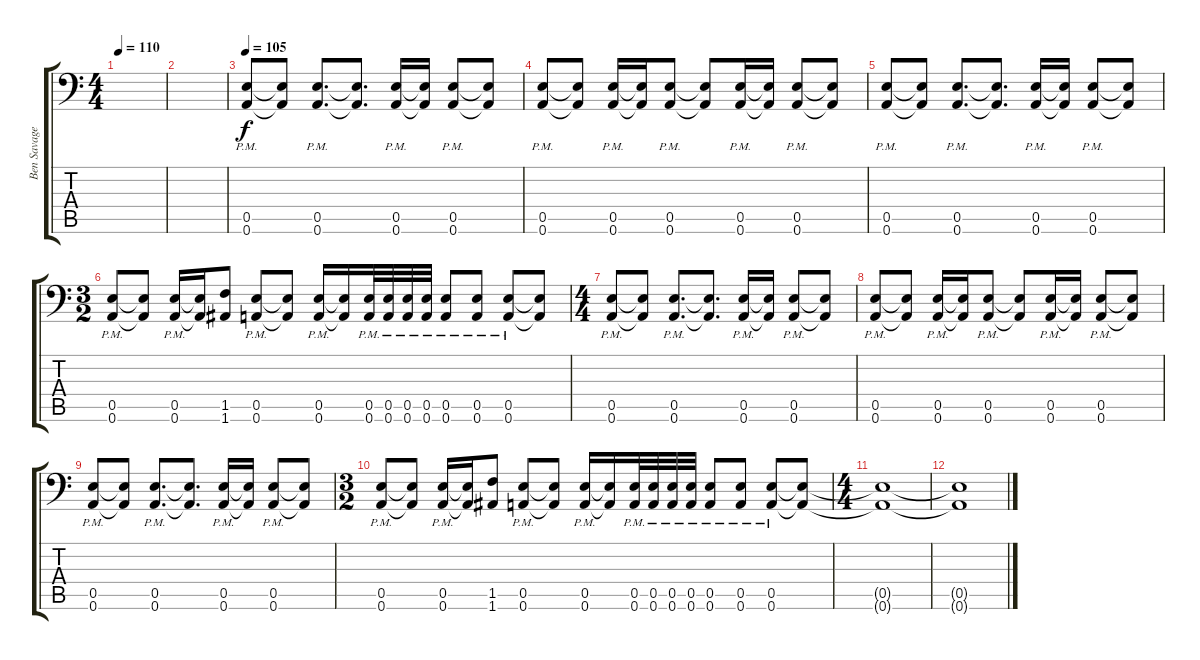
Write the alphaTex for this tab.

\track ("Ben Savage" "Ben Savage") {instrument distortionguitar}
\staff {score tabs}
\tuning (B3 Gb3 D3 A2 E2 A1) {hide}
\ts (4 4)
\tempo 110
\clef f4
\ks c
|
|
\tempo 105
(0.5{pm} 0.6{pm}).8 (0.5{t} 0.6{t}).8 (0.5{pm} 0.6{pm}).8{d} (0.5{t} 0.6{t}).8{d} (0.5{pm} 0.6{pm}).16 (0.5{t} 0.6{t}).16 (0.5{pm} 0.6{pm}).8 (0.5{t} 0.6{t}).8 |
(0.5{pm} 0.6{pm}).8 (0.5{t} 0.6{t}).8 (0.5{pm} 0.6{pm}).16 (0.5{t} 0.6{t}).16 (0.5{pm} 0.6{pm}).8 (0.5{t} 0.6{t}).8 (0.5{pm} 0.6{pm}).16 (0.5{t} 0.6{t}).16 (0.5{pm} 0.6{pm}).8 (0.5{t} 0.6{t}).8 |
(0.5{pm} 0.6{pm}).8 (0.5{t} 0.6{t}).8 (0.5{pm} 0.6{pm}).8{d} (0.5{t} 0.6{t}).8{d} (0.5{pm} 0.6{pm}).16 (0.5{t} 0.6{t}).16 (0.5{pm} 0.6{pm}).8 (0.5{t} 0.6{t}).8 |
\ts (3 2)
(0.5{pm} 0.6{pm}).8 (0.5{t} 0.6{t}).8 (0.5{pm} 0.6{pm}).16 (0.5{t} 0.6{t}).16 (1.5 1.6).8 (0.5{pm} 0.6{pm}).8 (0.5{t} 0.6{t}).8 (0.5{pm} 0.6{pm}).16 (0.5{t} 0.6{t}).16 (0.5{pm} 0.6{pm}).32 (0.5{pm} 0.6{pm}).32 (0.5{pm} 0.6{pm}).32 (0.5{pm} 0.6{pm}).32 (0.5{pm} 0.6{pm}).8 (0.5{pm} 0.6{pm}).8 (0.5{pm} 0.6{pm}).8 (0.5{t} 0.6{t}).8 |
\ts (4 4)
(0.5{pm} 0.6{pm}).8 (0.5{t} 0.6{t}).8 (0.5{pm} 0.6{pm}).8{d} (0.5{t} 0.6{t}).8{d} (0.5{pm} 0.6{pm}).16 (0.5{t} 0.6{t}).16 (0.5{pm} 0.6{pm}).8 (0.5{t} 0.6{t}).8 |
(0.5{pm} 0.6{pm}).8 (0.5{t} 0.6{t}).8 (0.5{pm} 0.6{pm}).16 (0.5{t} 0.6{t}).16 (0.5{pm} 0.6{pm}).8 (0.5{t} 0.6{t}).8 (0.5{pm} 0.6{pm}).16 (0.5{t} 0.6{t}).16 (0.5{pm} 0.6{pm}).8 (0.5{t} 0.6{t}).8 |
(0.5{pm} 0.6{pm}).8 (0.5{t} 0.6{t}).8 (0.5{pm} 0.6{pm}).8{d} (0.5{t} 0.6{t}).8{d} (0.5{pm} 0.6{pm}).16 (0.5{t} 0.6{t}).16 (0.5{pm} 0.6{pm}).8 (0.5{t} 0.6{t}).8 |
\ts (3 2)
(0.5{pm} 0.6{pm}).8 (0.5{t} 0.6{t}).8 (0.5{pm} 0.6{pm}).16 (0.5{t} 0.6{t}).16 (1.5 1.6).8 (0.5{pm} 0.6{pm}).8 (0.5{t} 0.6{t}).8 (0.5{pm} 0.6{pm}).16 (0.5{t} 0.6{t}).16 (0.5{pm} 0.6{pm}).32 (0.5{pm} 0.6{pm}).32 (0.5{pm} 0.6{pm}).32 (0.5{pm} 0.6{pm}).32 (0.5{pm} 0.6{pm}).8 (0.5{pm} 0.6{pm}).8 (0.5{pm} 0.6{pm}).8 (0.5{t} 0.6{t}).8 |
\ts (4 4)
(0.5{t} 0.6{t}).1 |
(0.5{t} 0.6{t}).1
